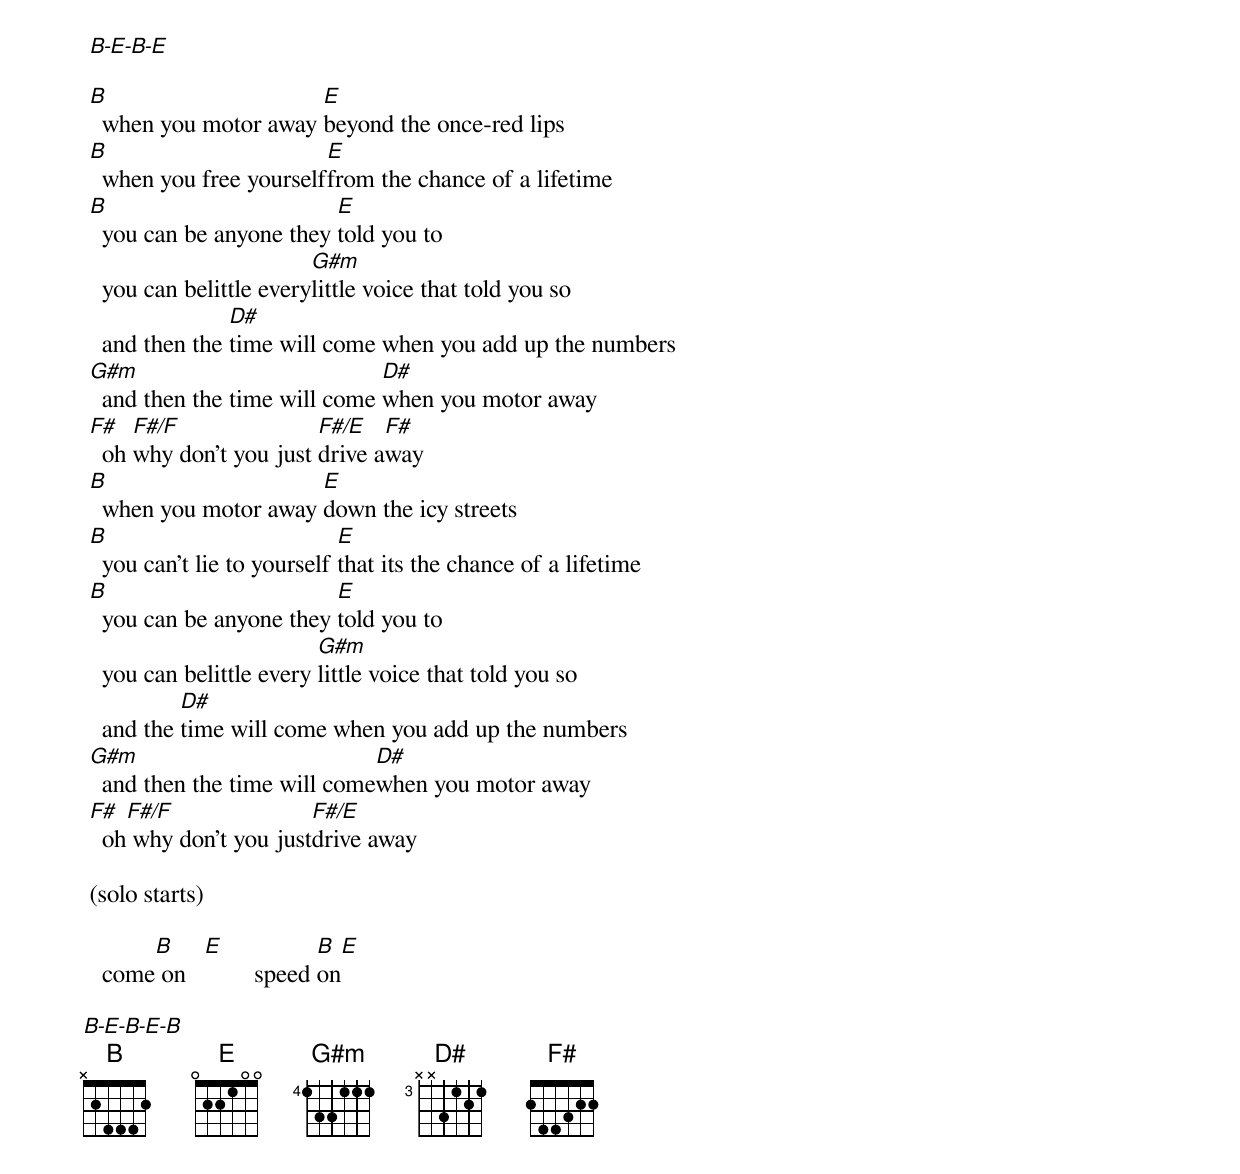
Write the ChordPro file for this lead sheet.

 [B-E-B-E]

 [B]  when you motor away [E]beyond the once-red lips
 [B]  when you free yourself[E]from the chance of a lifetime
 [B]  you can be anyone they [E]told you to
   you can belittle every[G#m]little voice that told you so
   and then the [D#]time will come when you add up the numbers
 [G#m]  and then the time will come [D#]when you motor away
 [F#]  oh [F#/F]why don't you just [F#/E]drive a[F#]way
 [B]  when you motor away [E]down the icy streets
 [B]  you can't lie to yourself [E]that its the chance of a lifetime
 [B]  you can be anyone they [E]told you to
   you can belittle every [G#m]little voice that told you so
   and the [D#]time will come when you add up the numbers
 [G#m]  and then the time will come[D#]when you motor away
 [F#]  oh[F#/F] why don't you just[F#/E]drive away

 (solo starts)

   come[B] on   [E]        speed [B]on[E]

[B-E-B-E-B]
